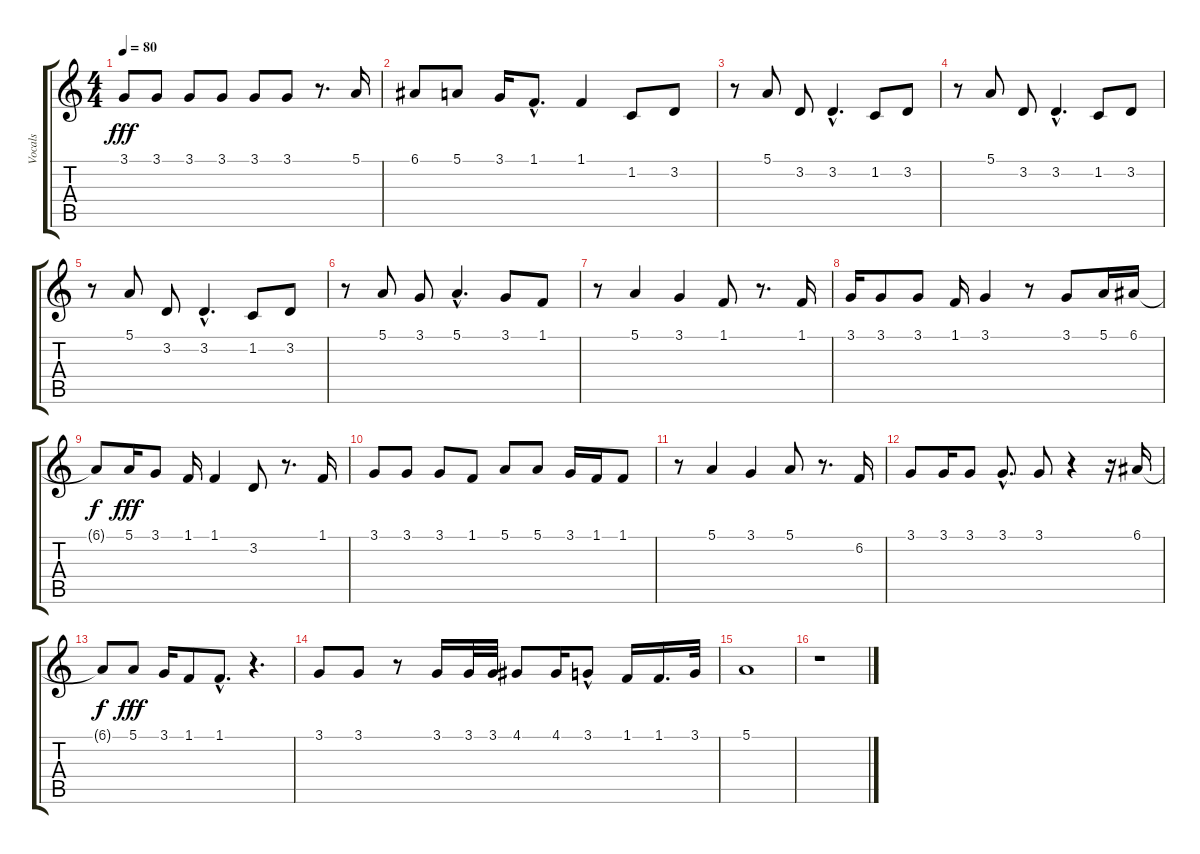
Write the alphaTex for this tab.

\track ("Vocals" "Vocals") {instrument altosax}
\staff {score tabs}
\tuning (E4 B3 G3 D3 A2 E2) {hide}
\ts (4 4)
\tempo 80
\clef g2
\ks c
3.1.8{dy fff} 3.1.8 3.1.8 3.1.8 3.1.8 3.1.8 r.8{d} 5.1.16 |
6.1.8 5.1.8 3.1.16 1.1{hac}.8{d} 1.1.4 1.2.8 3.2.8 |
r.8 5.1.8 3.2.8 3.2{hac}.4{d} 1.2.8 3.2.8 |
r.8 5.1.8 3.2.8 3.2{hac}.4{d} 1.2.8 3.2.8 |
r.8 5.1.8 3.2.8 3.2{hac}.4{d} 1.2.8 3.2.8 |
r.8 5.1.8 3.1.8 5.1{hac}.4{d} 3.1.8 1.1.8 |
r.8 5.1.4 3.1.4 1.1.8 r.8{d} 1.1.16 |
3.1.16 3.1.8 3.1.8 1.1.16 3.1.4 r.8 3.1.8 5.1.16 6.1.16 |
6.1{t}.8{dy f} 5.1.16{dy fff} 3.1.8 1.1.16 1.1.4 3.2.8 r.8{d} 1.1.16 |
3.1.8 3.1.8 3.1.8 1.1.8 5.1.8 5.1.8 3.1.16 1.1.16 1.1.8 |
r.8 5.1.4 3.1.4 5.1.8 r.8{d} 6.2.16 |
3.1.8 3.1.16 3.1.8 3.1{hac}.8{d} 3.1.8 r.4 r.16 6.1.16 |
6.1{t}.8{dy f} 5.1.8{dy fff} 3.1.16 1.1.8 1.1{hac}.8{d} r.4{d} |
3.1.8 3.1.8 r.8 3.1.16 3.1.32 3.1.32 4.1.8 4.1.16 3.1{hac}.8 1.1.16 1.1.16{d} 3.1.32 |
5.1.1 |
r.1
